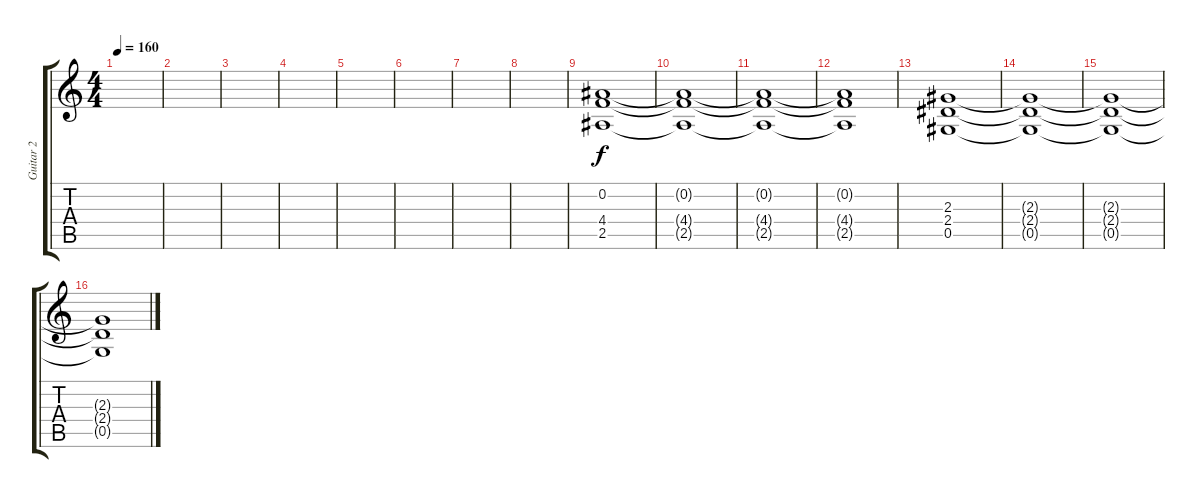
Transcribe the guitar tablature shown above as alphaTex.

\track ("Guitar 2" "Guitar 2") {instrument overdrivenguitar}
\staff {score tabs}
\tuning (Eb4 Bb3 Gb3 Db3 Ab2 Db2) {hide}
\ts (4 4)
\tempo 160
\clef g2
\ks c
|
|
|
|
|
|
|
|
(0.2 4.4 2.5).1 |
(0.2{t} 4.4{t} 2.5{t}).1 |
(0.2{t} 4.4{t} 2.5{t}).1 |
(0.2{t} 4.4{t} 2.5{t}).1 |
(2.3 2.4 0.5).1 |
(2.3{t} 2.4{t} 0.5{t}).1 |
(2.3{t} 2.4{t} 0.5{t}).1 |
(2.3{t} 2.4{t} 0.5{t}).1
